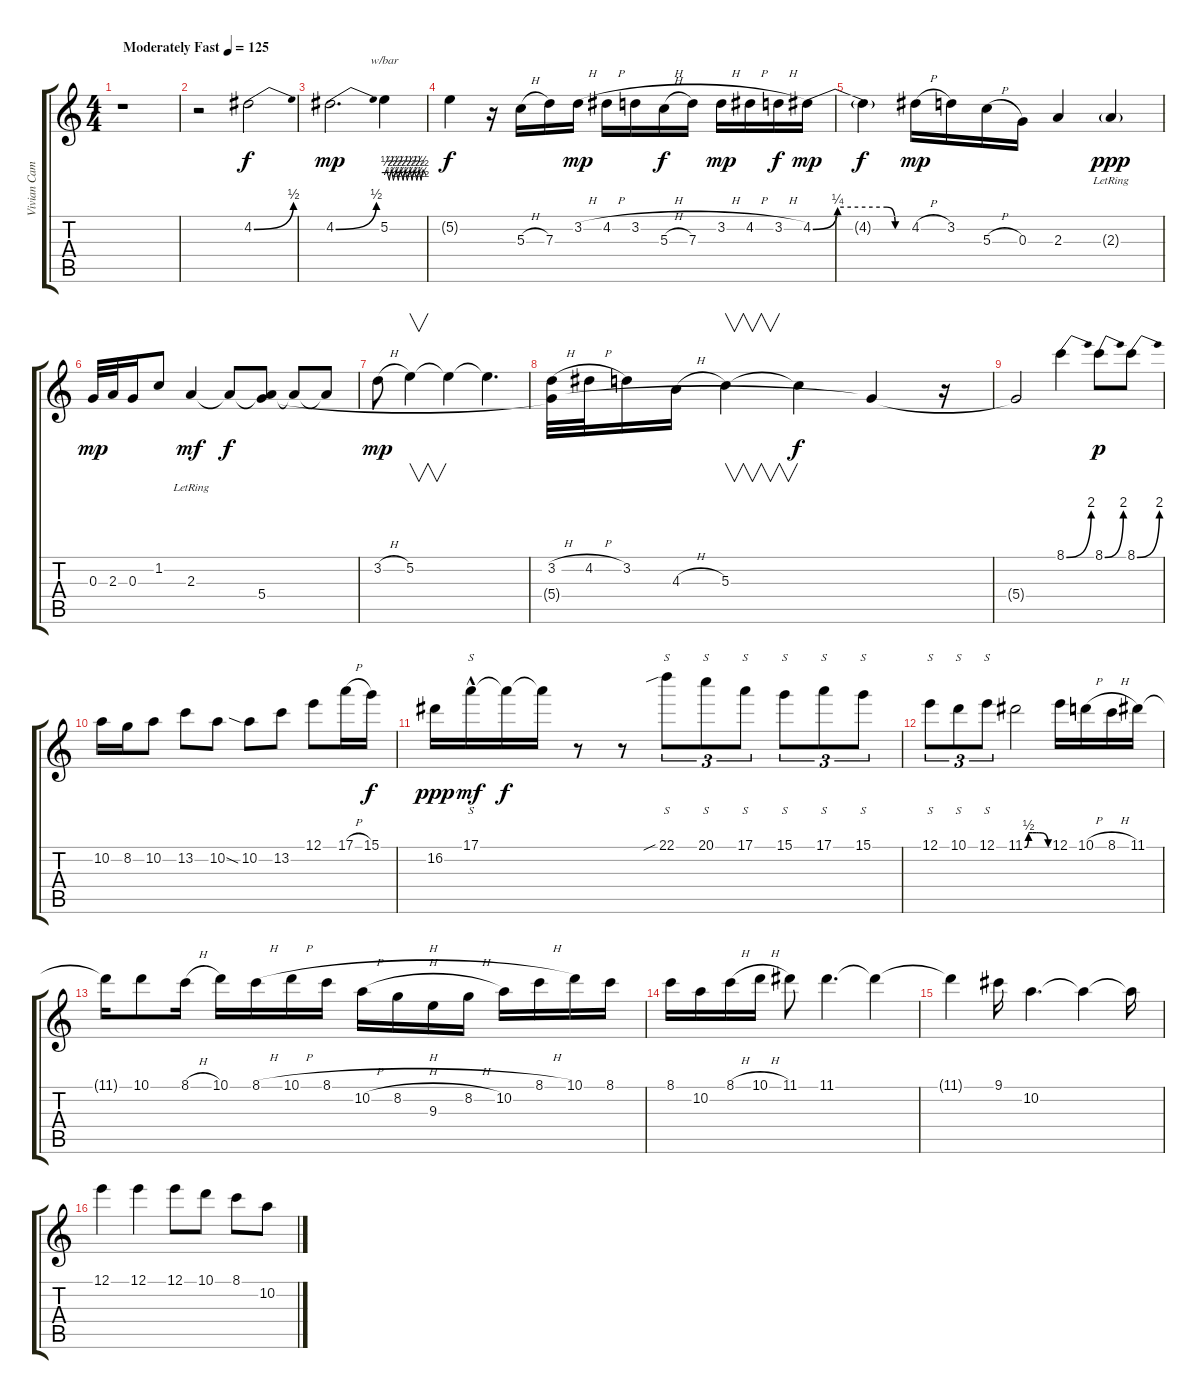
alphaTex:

\track ("Vivian Campbell - Lead Guitars" "Vivian Cam") {instrument overdrivenguitar}
\staff {score tabs}
\tuning (E4 B3 G3 D3 A2 E2) {hide}
\ts (4 4)
\tempo (125 "Moderately Fast")
\clef g2
\ks c
r.1{dy f instrument overdrivenguitar} |
r.2 4.2{be (bend 0 0 60 2)}.2 |
4.2{be (bend 0 0 60 2)}.2{d dy mp} 5.2.4{tbe (custom default 0 0 3 2 5 0 7 -2 10 2 13 -2 17 2 20 -2 23 2 25 0 27 -2 30 2 33 -2 37 2 40 -2 43 2 45 0 47 -2 50 2 53 -2 56 2 60 0)} |
5.2{t}.4{dy f} r.16 5.3{h}.16 7.3.16 3.2{h}.16{dy mp} 4.2{h}.16 3.2{h}.16 5.3{h}.16{dy f} 7.3.16 3.2{h}.16{dy mp} 4.2{h}.16 3.2{h}.16{dy f} 4.2{be (custom 0 0 15 1 45 1 50 0 60 0)}.16{dy mp} |
4.2{t}.4{dy f} 4.2{h}.16{dy mp} 3.2.16 5.3{h}.16 0.3.16 2.3.4 2.3{g lr}.4{dy ppp} |
0.3.32{dy mp} 2.3.32 0.3.16 1.2.8 2.3{lr}.4{dy mf} 2.3{t}.8{dy f} (2.3{t} 5.4).8 2.3{t}.8 2.3{t}.8 |
3.2{h}.8{dy mp} 5.2.4{v} 5.2{t}.4 5.2{t}.4{d} |
(3.2{h} 5.4{t}).32 4.2{h}.32 3.2.16 4.3{h}.16 5.3.4{v} 5.3{t}.4{dy f} 5.4{t}.4 r.16 |
5.4{t}.2 8.1{be (bend 0 0 60 8)}.4 8.1{be (bend 0 0 60 8)}.8{dy p} 8.1{be (bend 0 0 60 8)}.8 |
10.2.16 8.2.16 10.2.8 13.2.8 10.2.8 10.2{sia}.8 13.2.8 12.1.8 17.1{h}.16 15.1.16{dy f} |
16.2.16{dy ppp} 17.1{hac}.16{s dy mf} 17.1{t}.16{dy f} 17.1{t}.16 r.8 r.8 22.1{sib}.8{s tu (3 2)} 20.1.8{s tu (3 2)} 17.1.8{s tu (3 2)} 15.1.8{s tu (3 2)} 17.1.8{s tu (3 2)} 15.1.8{s tu (3 2)} |
12.1.8{s tu (3 2)} 10.1.8{s tu (3 2)} 12.1.8{s tu (3 2)} 11.1{be (custom 0 0 10 2 20 2 30 2 35 2 37 2 39 2 60 0)}.2 12.1.16 10.1{h}.16 8.1{h}.16 11.1.16 |
11.1{t}.16 10.1.8 8.1{h}.16 10.1.16 8.1{h}.16 10.1{h}.16 8.1{h}.16 10.2{h}.16 8.2{h}.16 9.3.16 8.2{h}.16 10.2.16 8.1{h}.16 10.1.16 8.1.16 |
8.1.16 10.2.16 8.1{h}.16 10.1{h}.16 11.1.8 11.1.4{d} 11.1{t}.4 |
11.1{t}.4 9.1.16 10.2.4{d} 10.2{t}.4 10.2{t}.16 |
12.1.4 12.1.4 12.1.8 10.1.8 8.1.8 10.2.8
